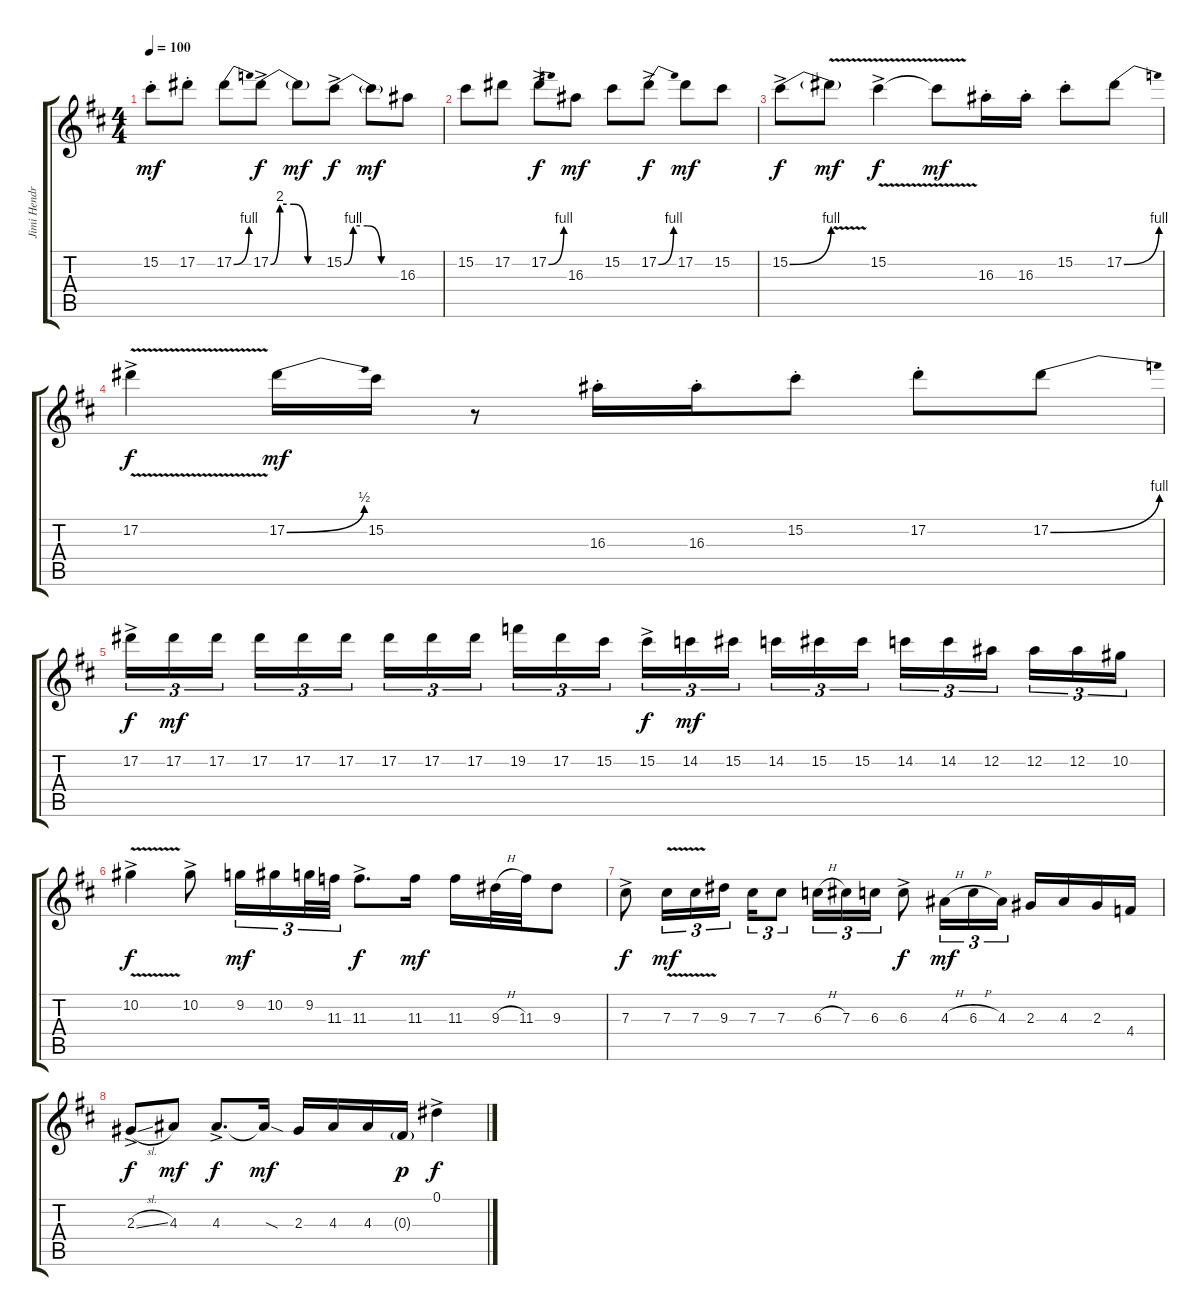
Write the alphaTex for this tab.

\track ("Jimi Hendrix-Distortion Gtr. Tuned Down " "Jimi Hendr") {instrument distortionguitar}
\staff {score tabs}
\tuning (Eb4 Bb3 Gb3 Db3 Ab2 Eb2) {hide}
\ts (4 4)
\tempo 100
\clef g2
\ks d
15.2{st}.8{dy mf} 17.2{st}.8 17.2{be (bend 0 0 60 4)}.8 17.2{be (custom 0 0 10 8 25 8 40 0 60 0) ac}.8{dy f} 17.2{t}.8{dy mf} 15.2{be (custom 0 0 10 4 25 4 40 0 60 0) ac}.8{dy f} 15.2{t}.8{dy mf} 16.3.8 |
15.2.8 17.2.8 17.2{be (bend 0 0 60 4) ac}.8{dy f} 16.3.8{dy mf} 15.2.8 17.2{be (bend 0 0 60 4) ac}.8{dy f} 17.2.8{dy mf} 15.2.8 |
15.2{be (bend 0 0 60 4) ac}.8{dy f} 15.2{v t}.8{dy mf} 15.2{v ac}.4{dy f} 15.2{v t}.8{dy mf} 16.3{st}.16 16.3{st}.16 15.2{st}.8 17.2{be (bend 0 0 60 4)}.8 |
17.2{v ac}.4{dy f} 17.2{be (bend 0 0 60 2)}.16{dy mf} 15.2.16 r.8 16.3{st}.16 16.3{st}.16 15.2{st}.8 17.2{st}.8 17.2{be (bend 0 0 60 4)}.8 |
17.2{ac}.16{tu (3 2) dy f} 17.2.16{tu (3 2) dy mf} 17.2.16{tu (3 2) beam splitsecondary} 17.2.16{tu (3 2)} 17.2.16{tu (3 2)} 17.2.16{tu (3 2)} 17.2.16{tu (3 2)} 17.2.16{tu (3 2)} 17.2.16{tu (3 2) beam splitsecondary} 19.2.16{tu (3 2)} 17.2.16{tu (3 2)} 15.2.16{tu (3 2)} 15.2{ac}.16{tu (3 2) dy f} 14.2.16{tu (3 2) dy mf} 15.2.16{tu (3 2) beam splitsecondary} 14.2.16{tu (3 2)} 15.2.16{tu (3 2)} 15.2.16{tu (3 2)} 14.2.16{tu (3 2)} 14.2.16{tu (3 2)} 12.2.16{tu (3 2) beam splitsecondary} 12.2.16{tu (3 2)} 12.2.16{tu (3 2)} 10.2.16{tu (3 2)} |
10.2{v ac}.4{dy f} 10.2{ac}.8 9.2.16{tu (3 2) dy mf} 10.2.16{tu (3 2)} 9.2.32{tu (3 2)} 11.3.32{tu (3 2)} 11.3{ac}.8{d dy f} 11.3.16{dy mf} 11.3.16 9.3{h}.32 11.3.32 9.3.8 |
7.3{ac}.8{dy f} 7.3{v}.16{tu (3 2) dy mf} 7.3{v}.16{tu (3 2)} 9.3.16{tu (3 2)} 7.3.16{tu (3 2)} 7.3.8{tu (3 2)} 6.3{h}.16{tu (3 2)} 7.3.16{tu (3 2)} 6.3.16{tu (3 2)} 6.3{ac}.8{dy f} 4.3{h}.16{tu (3 2) dy mf} 6.3{h}.16{tu (3 2)} 4.3.16{tu (3 2)} 2.3.16 4.3.16 2.3.16 4.4.16 |
2.3{sl ac}.8{dy f} 4.3.8{dy mf} 4.3{ac}.8{d dy f} 4.3{sod t}.16{dy mf} 2.3.16 4.3.16 4.3.16 0.3{g}.16{dy p} 0.1{ac}.4{dy f}
